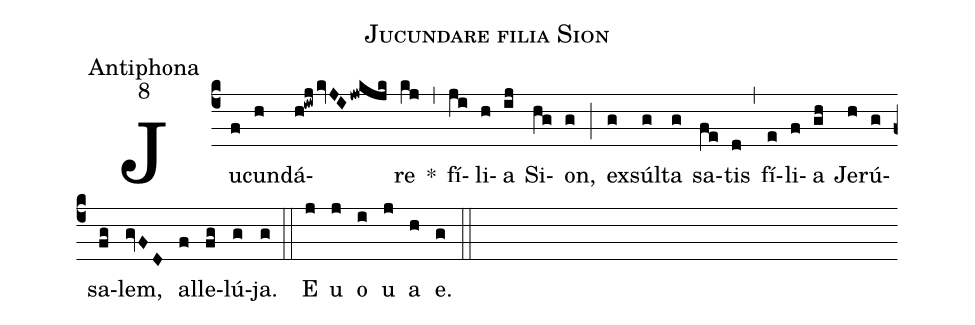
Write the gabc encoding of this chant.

name:Jucundare filia Sion;
office-part:Antiphona;
mode:8;
%%
(c4)Ju(f)cun(h)dá(h!iwj/kvJIjwkjk)re(kj) <v>\gresixstar</v>(,) fí(ji)li(h)a(ij) Si(hg)on,(g) (;) ex(g)súl(g)ta(g) sa(fe)tis(d) (,) fí(e)li(f)a(gh) Je(h)rú(g)sa(fg)lem,(gvFD) al(f)le(fg)lú(g)ja.(g) (::) E(j) u(j) o(i) u(j) a(h) e.(g) (::)
